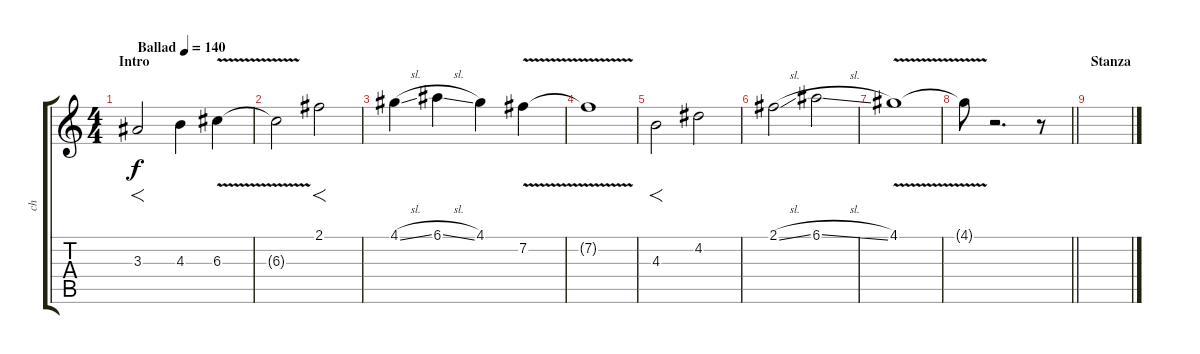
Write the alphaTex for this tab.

\track ("ch" "ch") {instrument contrabass}
\staff {score tabs}
\tuning (E4 B3 G3 D3 A2 E2) {hide}
\ts (4 4)
\section ("" "Intro")
\tempo (140 "Ballad")
\clef g2
\ks c
3.3.2{f dy f instrument contrabass} 4.3.4 6.3{v}.4 |
6.3{t}.2 2.1.2{f} |
4.1{sl}.4 6.1{sl}.4 4.1.4 7.2{v}.4 |
7.2{t}.1 |
4.3.2{f} 4.2.2 |
2.1{sl}.2 6.1{sl}.2 |
4.1{v}.1 |
\barLineRight lightlight
4.1{t}.8 r.2{d} r.8 |
\section ("" "Stanza")
